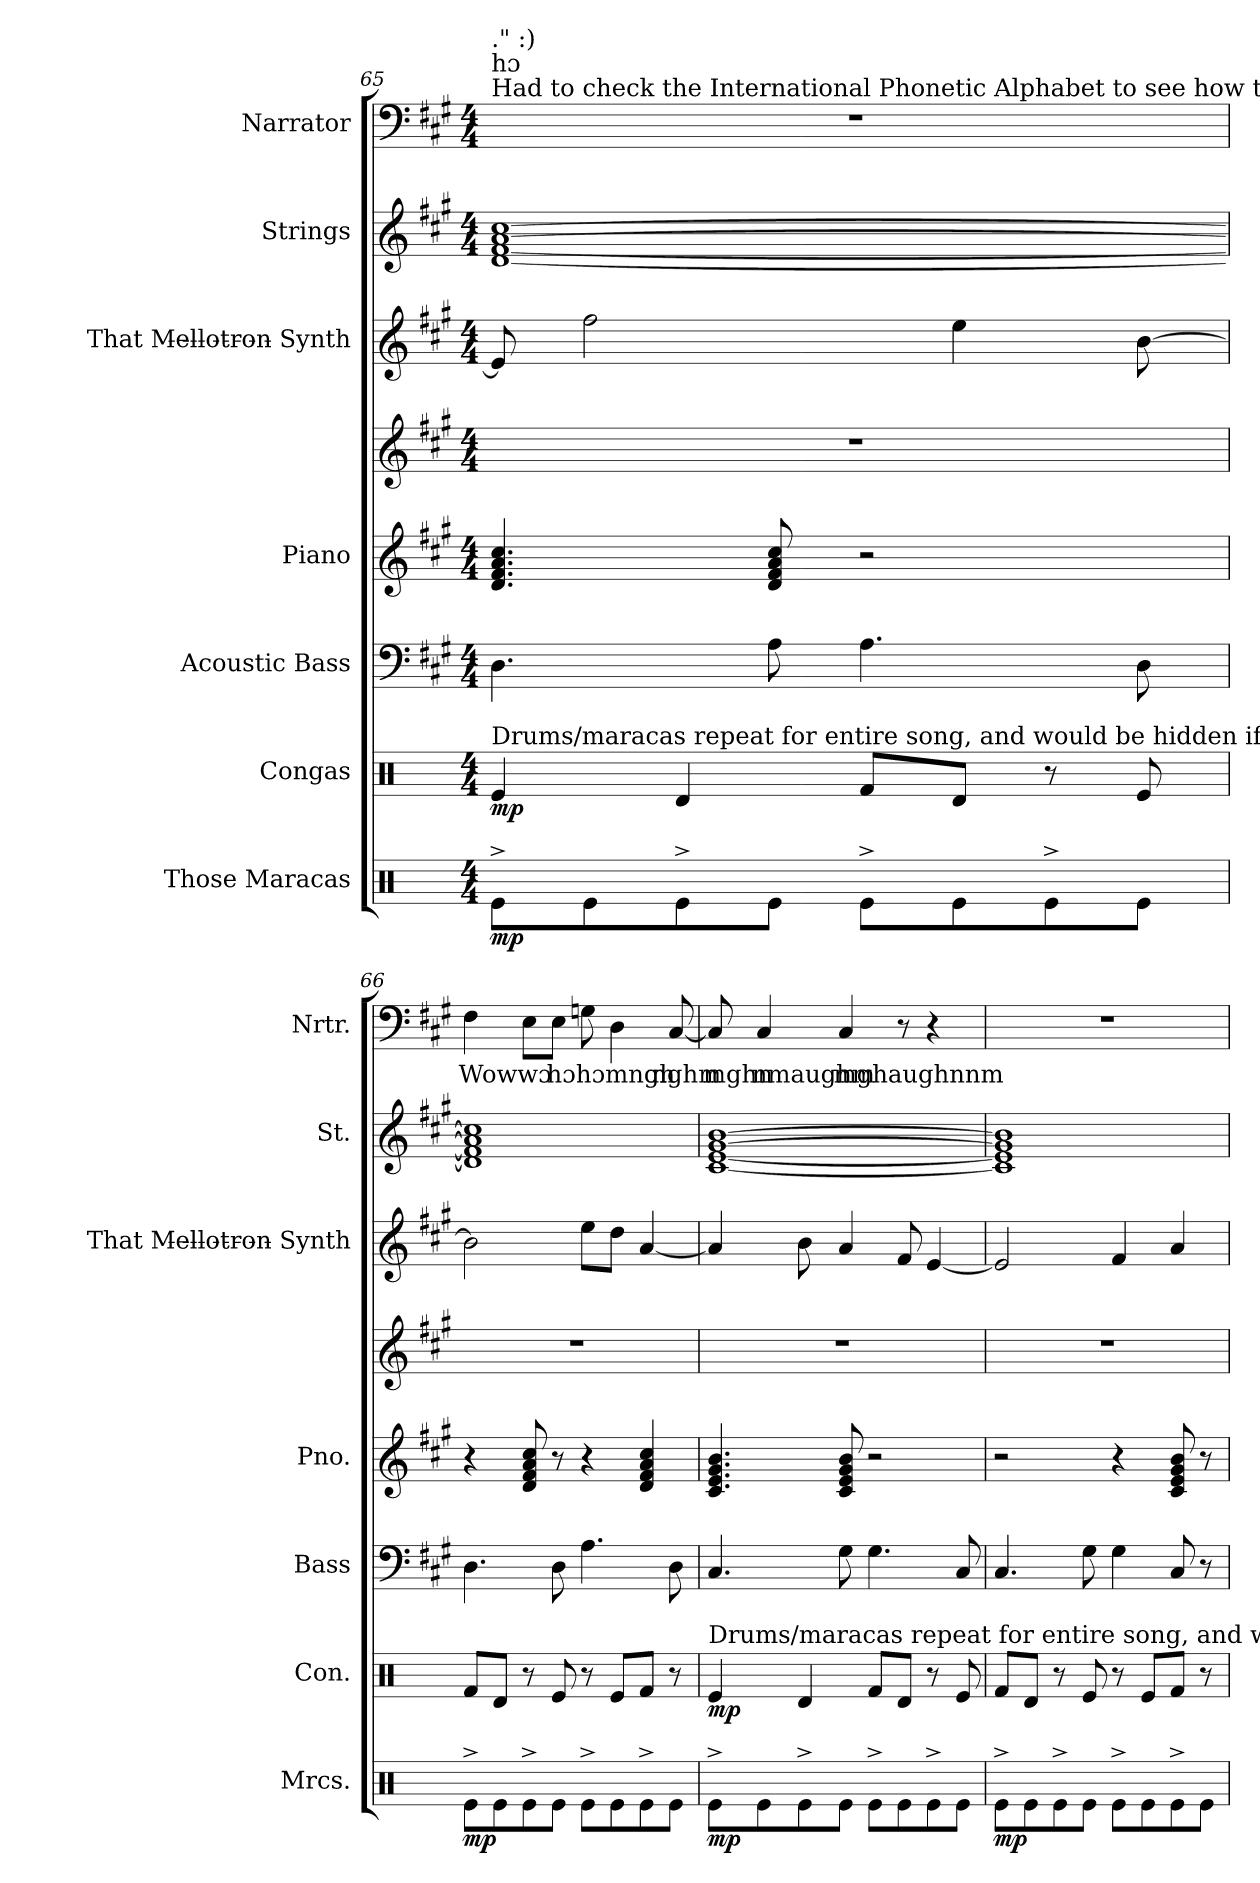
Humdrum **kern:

**kern	**dynam	**kern	**dynam	**kern	**kern	**kern	**kern	**kern	**kern	**text
*part7	*part7	*part6	*part6	*part5	*part4	*part4	*part3	*part2	*part1	*part1
*staff8	*staff8	*staff7	*staff7	*staff6	*staff5	*staff4	*staff3	*staff2	*staff1	*staff1
*I"Those Maracas	*	*I"Congas	*	*I"Acoustic Bass	*I"Piano	*	*I"That M̵e̵l̵l̵o̵t̵r̵o̵n̵ Synth	*I"Strings	*I"Narrator	*
*I'Mrcs.	*	*I'Con.	*	*I'Bass	*I'Pno.	*	*I'That M̵e̵l̵l̵o̵t̵r̵o̵n̵ Synth	*I'St.	*I'Nrtr.	*
!!LO:PB:g=z
*clefX	*	*clefX	*	*clefF4	*clefG2	*clefG2	*clefG2	*clefG2	*clefF4	*
*	*	*	*	*ITrd7c12	*	*	*	*	*	*
*k[]	*	*k[]	*	*k[f#c#g#]	*k[f#c#g#]	*k[f#c#g#]	*k[f#c#g#]	*k[f#c#g#]	*k[f#c#g#]	*
*M4/4	*	*M4/4	*	*M4/4	*M4/4	*M4/4	*M4/4	*M4/4	*M4/4	*
=65	=65	=65	=65	=65	=65	=65	=65	=65	=65	=65
!	!	!	!	!	!	!	!	!	!LO:TX:a:t=Had to check the International Phonetic Alphabet to see how to spell "	!
!	!	!	!	!	!	!	!	!	!LO:TX:a:t=hɔ	!
!	!	!	!	!	!	!	!	!	!LO:TX:a:t=." &colon;)	!
!	!	!LO:TX:a:t=Drums/maracas repeat for entire song, and would be hidden if MS4 wasn't MS4.	!	!	!	!	!	!	!	!
!	!LO:DY:b	!	!LO:DY:b	!	!	!	!	!	!	!
8Re^\L	mp	4Re/	mp	4.DD\	4.d/ 4.f#/ 4.a/ 4.cc#/	1r	8e/]	[1d [1f# [1a [1cc#	1r	.
8Re\	.	.	.	.	.	.	2ff#\	.	.	.
8Re^\	.	4Rd/	.	.	.	.	.	.	.	.
8Re\J	.	.	.	8AA\	8d/ 8f#/ 8a/ 8cc#/	.	.	.	.	.
8Re^\L	.	8Rf/L	.	4.AA\	2r	.	.	.	.	.
8Re\	.	8Rd/J	.	.	.	.	4ee\	.	.	.
8Re^\	.	8r	.	.	.	.	.	.	.	.
8Re\J	.	8Re/	.	8DD\	.	.	[8b\	.	.	.
=66	=66	=66	=66	=66	=66	=66	=66	=66	=66	=66
!	!LO:DY:b	!	!	!	!	!	!	!	!	!LO:LY:b
8Re^\L	mp	8Rf/L	.	4.DD\	4r	1r	2b\]	1d] 1f#] 1a] 1cc#]	4F#\	Wow
8Re\	.	8Rd/J	.	.	.	.	.	.	.	.
!	!	!	!	!	!	!	!	!	!	!LO:LY:b
8Re^\	.	8r	.	.	8d/ 8f#/ 8a/ 8cc#/	.	.	.	8E\L	wɔ
!	!	!	!	!	!	!	!	!	!	!LO:LY:b
8Re\J	.	8Re/	.	8DD\	8r	.	.	.	8E\J	hɔ
!	!	!	!	!	!	!	!	!	!	!LO:LY:b
8Re^\L	.	8r	.	4.AA\	4r	.	8ee\L	.	8Gn\	hɔ
!	!	!	!	!	!	!	!	!	!	!LO:LY:b
8Re\	.	8Re/L	.	.	.	.	8dd\J	.	4D\	mngh
8Re^\	.	8Rf/J	.	.	4d/ 4f#/ 4a/ 4cc#/	.	[4a/	.	.	.
!	!	!	!	!	!	!	!	!	!	!LO:LY:b
8Re\J	.	8r	.	8DD\	.	.	.	.	[8C#/	nghm
=67	=67	=67	=67	=67	=67	=67	=67	=67	=67	=67
!	!	!LO:TX:a:t=Drums/maracas repeat for entire song, and would be hidden if MS4 wasn't MS4.	!	!	!	!	!	!	!	!
!	!LO:DY:b	!	!LO:DY:b	!	!	!	!	!	!	!LO:LY:b
8Re^\L	mp	4Re/	mp	4.CC#/	4.c#/ 4.e/ 4.g#/ 4.b/	1r	4a/]	[1c# [1e [1g# [1b	8C#/]	mghn
!	!	!	!	!	!	!	!	!	!	!LO:LY:b
8Re\	.	.	.	.	.	.	.	.	4C#/	nmaughm
8Re^\	.	4Rd/	.	.	.	.	8b\	.	.	.
!	!	!	!	!	!	!	!	!	!	!LO:LY:b
8Re\J	.	.	.	8GG#\	8c#/ 8e/ 8g#/ 8b/	.	4a/	.	4C#/	-mghaughnnm
8Re^\L	.	8Rf/L	.	4.GG#\	2r	.	.	.	.	.
8Re\	.	8Rd/J	.	.	.	.	8f#/	.	8r	.
8Re^\	.	8r	.	.	.	.	[4e/	.	4r	.
8Re\J	.	8Re/	.	8CC#/	.	.	.	.	.	.
=68	=68	=68	=68	=68	=68	=68	=68	=68	=68	=68
!	!LO:DY:b	!	!	!	!	!	!	!	!	!
8Re^\L	mp	8Rf/L	.	4.CC#/	2r	1r	2e/]	1c#] 1e] 1g#] 1b]	1r	.
8Re\	.	8Rd/J	.	.	.	.	.	.	.	.
8Re^\	.	8r	.	.	.	.	.	.	.	.
8Re\J	.	8Re/	.	8GG#\	.	.	.	.	.	.
8Re^\L	.	8r	.	4GG#\	4r	.	4f#/	.	.	.
8Re\	.	8Re/L	.	.	.	.	.	.	.	.
8Re^\	.	8Rf/J	.	8CC#/	8c#/ 8e/ 8g#/ 8b/	.	4a/	.	.	.
8Re\J	.	8r	.	8r	8r	.	.	.	.	.
=	=	=	=	=	=	=	=	=	=	=
*-	*-	*-	*-	*-	*-	*-	*-	*-	*-	*-
